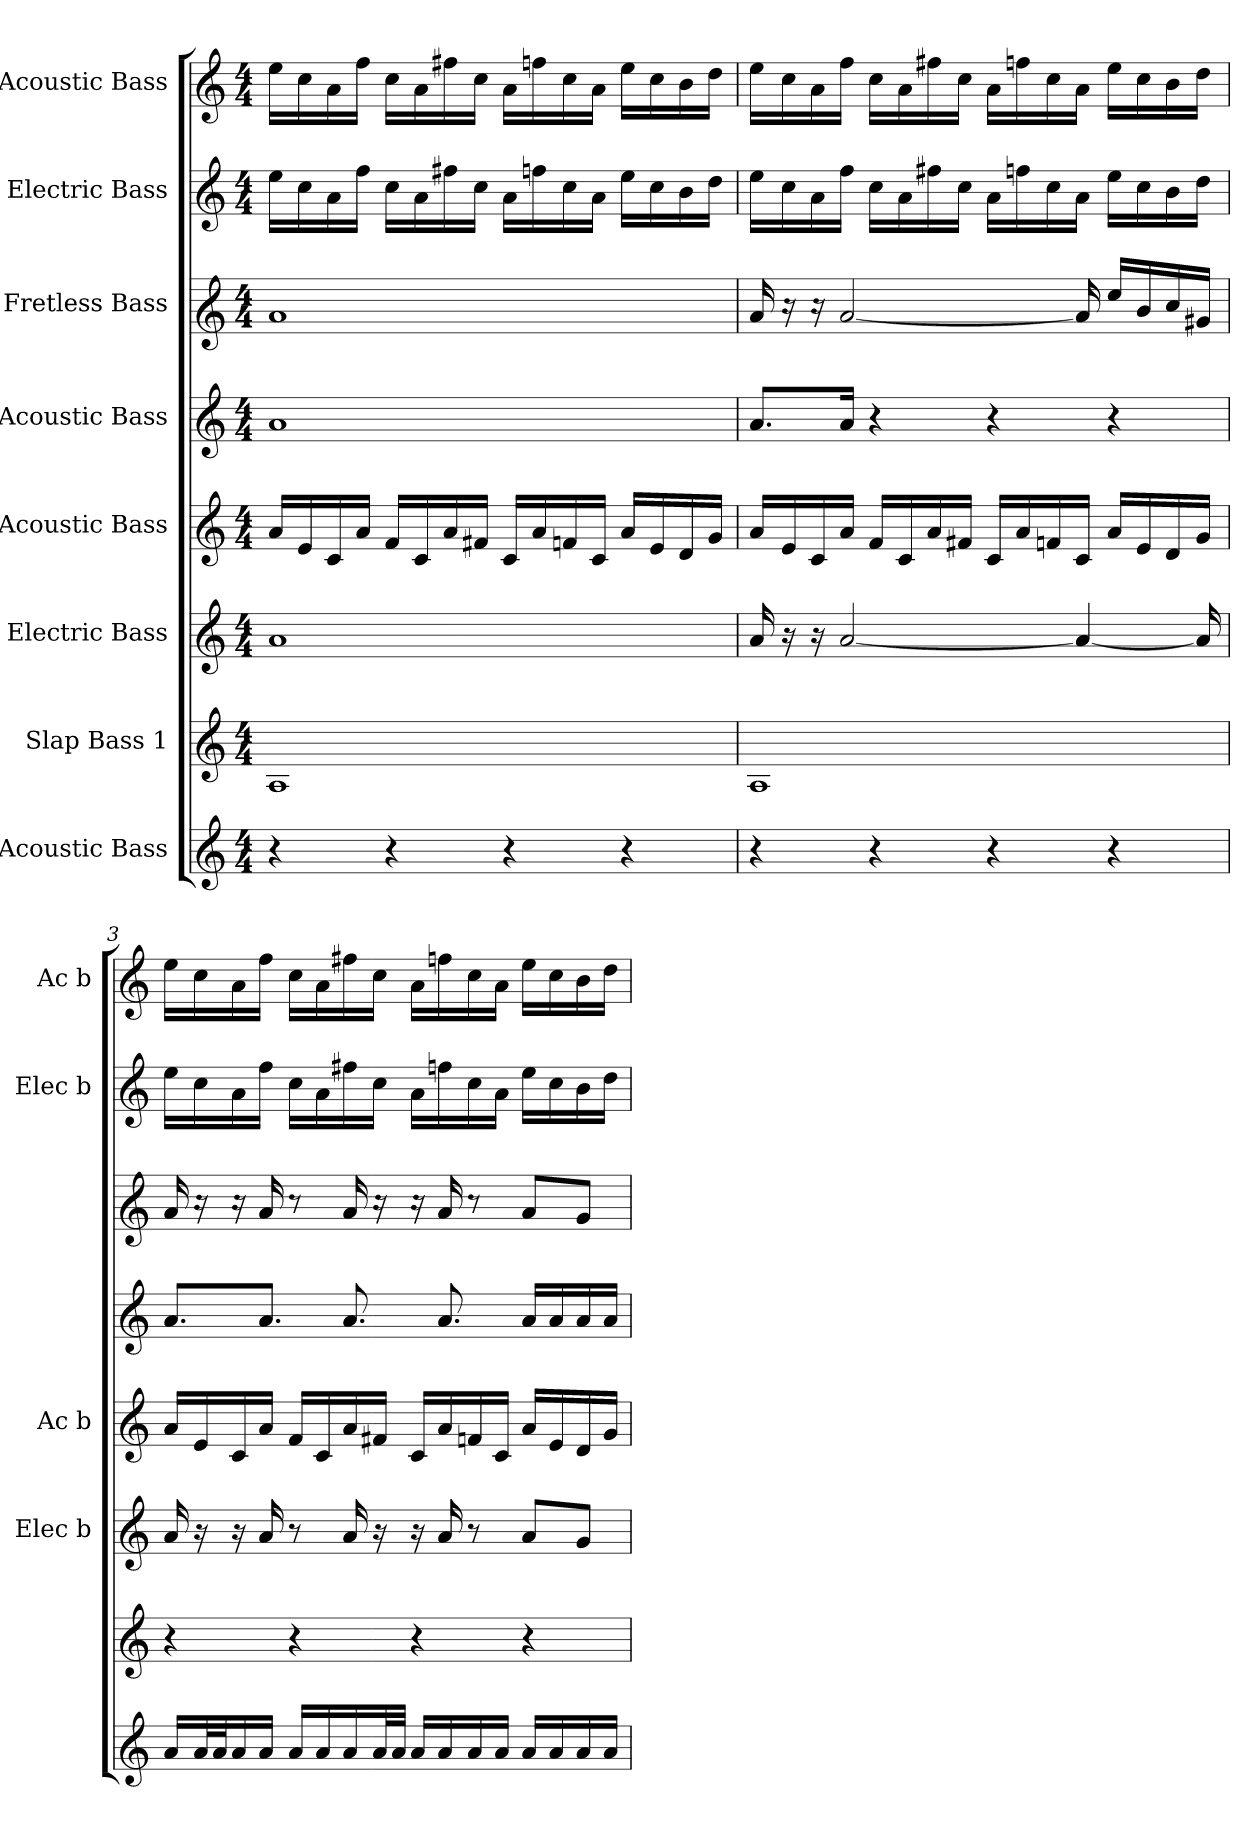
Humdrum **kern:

**kern	**kern	**kern	**kern	**kern	**kern	**kern	**kern
*part8	*part7	*part6	*part5	*part4	*part3	*part2	*part1
*staff8	*staff7	*staff6	*staff5	*staff4	*staff3	*staff2	*staff1
*I"Acoustic Bass	*I"Slap Bass 1	*I"Electric Bass	*I"Acoustic Bass	*I"Acoustic Bass	*I"Fretless Bass	*I"Electric Bass	*I"Acoustic Bass
*	*	*I'Elec b	*I'Ac b	*	*	*I'Elec b	*I'Ac b
*stria5	*stria5	*stria5	*stria5	*stria5	*stria6	*stria5	*stria5
*clefG2	*clefG2	*clefG2	*clefG2	*clefG2	*clefG2	*clefG2	*clefG2
*k[]	*k[]	*k[]	*k[]	*k[]	*k[]	*k[]	*k[]
*M4/4	*M4/4	*M4/4	*M4/4	*M4/4	*M4/4	*M4/4	*M4/4
*MM105	*MM105	*MM105	*MM105	*MM105	*MM105	*MM105	*MM105
=1	=1	=1	=1	=1	=1	=1	=1
4r	1A	1a	16aLL	1a	1a	16eeLL	16eeLL
.	.	.	16e	.	.	16cc	16cc
.	.	.	16c	.	.	16a	16a
.	.	.	16aJJ	.	.	16ffJJ	16ffJJ
4r	.	.	16fLL	.	.	16ccLL	16ccLL
.	.	.	16c	.	.	16a	16a
.	.	.	16a	.	.	16ff#X	16ff#X
.	.	.	16f#XJJ	.	.	16ccJJ	16ccJJ
4r	.	.	16cLL	.	.	16aLL	16aLL
.	.	.	16a	.	.	16ffn	16ffn
.	.	.	16fn	.	.	16cc	16cc
.	.	.	16cJJ	.	.	16aJJ	16aJJ
4r	.	.	16aLL	.	.	16eeLL	16eeLL
.	.	.	16e	.	.	16cc	16cc
.	.	.	16d	.	.	16b	16b
.	.	.	16gJJ	.	.	16ddJJ	16ddJJ
=2	=2	=2	=2	=2	=2	=2	=2
4r	1A	16a	16aLL	8.aL	16a	16eeLL	16eeLL
.	.	16r	16e	.	16r	16cc	16cc
.	.	16r	16c	.	16r	16a	16a
.	.	[2a	16aJJ	16aJk	[2a	16ffJJ	16ffJJ
4r	.	.	16fLL	4r	.	16ccLL	16ccLL
.	.	.	16c	.	.	16a	16a
.	.	.	16a	.	.	16ff#X	16ff#X
.	.	.	16f#XJJ	.	.	16ccJJ	16ccJJ
4r	.	.	16cLL	4r	.	16aLL	16aLL
.	.	.	16a	.	.	16ffn	16ffn
.	.	.	16fn	.	.	16cc	16cc
.	.	4a_	16cJJ	.	16a]	16aJJ	16aJJ
4r	.	.	16aLL	4r	16eeLL	16eeLL	16eeLL
.	.	.	16e	.	16b	16cc	16cc
.	.	.	16d	.	16cc	16b	16b
.	.	16a]	16gJJ	.	16g#XJJ	16ddJJ	16ddJJ
=3	=3	=3	=3	=3	=3	=3	=3
16aLL	4r	16a	16aLL	8.aL	16a	16eeLL	16eeLL
32aL	.	16r	16e	.	16r	16cc	16cc
32aJ	.	.	.	.	.	.	.
16a	.	16r	16c	.	16r	16a	16a
16aJJ	.	16a	16aJJ	8.aJ	16a	16ffJJ	16ffJJ
16aLL	4r	8r	16fLL	.	8r	16ccLL	16ccLL
16a	.	.	16c	.	.	16a	16a
16a	.	16a	16a	8.a	16a	16ff#X	16ff#X
32aL	.	16r	16f#XJJ	.	16r	16ccJJ	16ccJJ
32aJJJ	.	.	.	.	.	.	.
16aLL	4r	16r	16cLL	.	16r	16aLL	16aLL
16a	.	16a	16a	8.a	16a	16ffn	16ffn
16a	.	8r	16fn	.	8r	16cc	16cc
16aJJ	.	.	16cJJ	.	.	16aJJ	16aJJ
16aLL	4r	8aL	16aLL	16aLL	8aL	16eeLL	16eeLL
16a	.	.	16e	16a	.	16cc	16cc
16a	.	8gJ	16d	16a	8gJ	16b	16b
16aJJ	.	.	16gJJ	16aJJ	.	16ddJJ	16ddJJ
=	=	=	=	=	=	=	=
*-	*-	*-	*-	*-	*-	*-	*-
